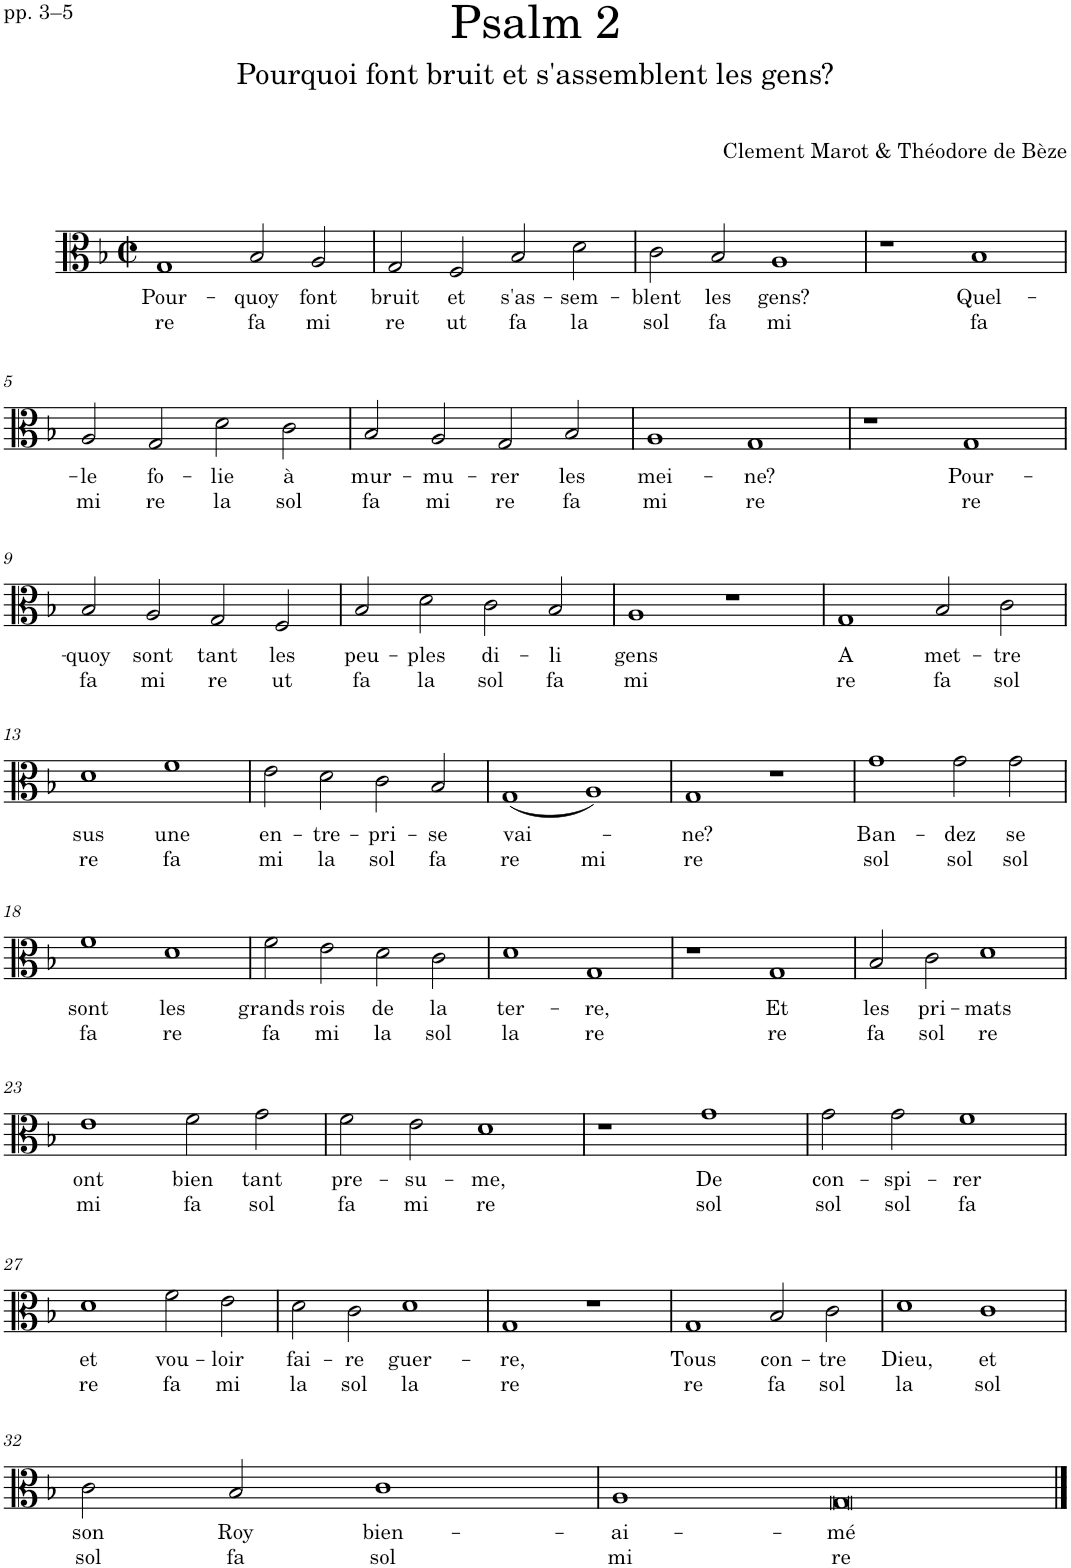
**kern	**text	**text
*part1	*part1	*part1
*staff1	*staff1	*staff1
*I"Voice	*	*
*I'Vo.	*	*
*clefC3	*	*
*k[b-]	*	*
*M4/2	*	*
*met(c|)	*	*
=1	=1	=1
!	!LO:LY:b	!LO:LY:b
1G	Pour-	re
!	!LO:LY:b	!LO:LY:b
2B-/	-quoy	fa
!	!LO:LY:b	!LO:LY:b
2A/	font	mi
=2	=2	=2
!	!LO:LY:b	!LO:LY:b
2G/	bruit	re
!	!LO:LY:b	!LO:LY:b
2F/	et	ut
!	!LO:LY:b	!LO:LY:b
2B-/	s'as-	fa
!	!LO:LY:b	!LO:LY:b
2d\	-sem-	la
=3	=3	=3
!	!LO:LY:b	!LO:LY:b
2c\	-blent	sol
!	!LO:LY:b	!LO:LY:b
2B-/	les	fa
!	!LO:LY:b	!LO:LY:b
1A	gens?	mi
=4	=4	=4
1r	.	.
!	!LO:LY:b	!LO:LY:b
1B-	Quel-	fa
!!LO:LB:g=z
=5	=5	=5
!	!LO:LY:b	!LO:LY:b
2A/	-le	mi
!	!LO:LY:b	!LO:LY:b
2G/	fo-	re
!	!LO:LY:b	!LO:LY:b
2d\	-lie	la
!	!LO:LY:b	!LO:LY:b
2c\	à	sol
=6	=6	=6
!	!LO:LY:b	!LO:LY:b
2B-/	mur-	fa
!	!LO:LY:b	!LO:LY:b
2A/	-mu-	mi
!	!LO:LY:b	!LO:LY:b
2G/	-rer	re
!	!LO:LY:b	!LO:LY:b
2B-/	les	fa
=7	=7	=7
!	!LO:LY:b	!LO:LY:b
1A	mei-	mi
!	!LO:LY:b	!LO:LY:b
1G	-ne?	re
=8	=8	=8
1r	.	.
!	!LO:LY:b	!LO:LY:b
1G	Pour-	re
!!LO:LB:g=z
=9	=9	=9
!	!LO:LY:b	!LO:LY:b
2B-/	-quoy	fa
!	!LO:LY:b	!LO:LY:b
2A/	sont	mi
!	!LO:LY:b	!LO:LY:b
2G/	tant	re
!	!LO:LY:b	!LO:LY:b
2F/	les	ut
=10	=10	=10
!	!LO:LY:b	!LO:LY:b
2B-/	peu-	fa
!	!LO:LY:b	!LO:LY:b
2d\	-ples	la
!	!LO:LY:b	!LO:LY:b
2c\	di-	sol
!	!LO:LY:b	!LO:LY:b
2B-/	-li	fa
=11	=11	=11
!	!LO:LY:b	!LO:LY:b
1A	-gens	mi
1r	.	.
=12	=12	=12
!	!LO:LY:b	!LO:LY:b
1G	A	re
!	!LO:LY:b	!LO:LY:b
2B-/	met-	fa
!	!LO:LY:b	!LO:LY:b
2c\	-tre	sol
!!LO:LB:g=z
=13	=13	=13
!	!LO:LY:b	!LO:LY:b
1d	sus	re
!	!LO:LY:b	!LO:LY:b
1f	une	fa
=14	=14	=14
!	!LO:LY:b	!LO:LY:b
2e\	en-	mi
!	!LO:LY:b	!LO:LY:b
2d\	-tre-	la
!	!LO:LY:b	!LO:LY:b
2c\	-pri-	sol
!	!LO:LY:b	!LO:LY:b
2B-/	-se	fa
=15	=15	=15
!	!LO:LY:b	!LO:LY:b
(1G	vai-	re
!	!	!LO:LY:b
1A)	.	mi
=16	=16	=16
!	!LO:LY:b	!LO:LY:b
1G	-ne?	re
1r	.	.
=17	=17	=17
!	!LO:LY:b	!LO:LY:b
1g	Ban-	sol
!	!LO:LY:b	!LO:LY:b
2g\	-dez	sol
!	!LO:LY:b	!LO:LY:b
2g\	se	sol
!!LO:LB:g=z
=18	=18	=18
!	!LO:LY:b	!LO:LY:b
1f	sont	fa
!	!LO:LY:b	!LO:LY:b
1d	les	re
=19	=19	=19
!	!LO:LY:b	!LO:LY:b
2f\	grands	fa
!	!LO:LY:b	!LO:LY:b
2e\	rois	mi
!	!LO:LY:b	!LO:LY:b
2d\	de	la
!	!LO:LY:b	!LO:LY:b
2c\	la	sol
=20	=20	=20
!	!LO:LY:b	!LO:LY:b
1d	ter-	la
!	!LO:LY:b	!LO:LY:b
1G	-re,	re
=21	=21	=21
1r	.	.
!	!LO:LY:b	!LO:LY:b
1G	Et	re
=22	=22	=22
!	!LO:LY:b	!LO:LY:b
2B-/	les	fa
!	!LO:LY:b	!LO:LY:b
2c\	pri-	sol
!	!LO:LY:b	!LO:LY:b
1d	-mats	re
!!LO:LB:g=z
=23	=23	=23
!	!LO:LY:b	!LO:LY:b
1e	ont	mi
!	!LO:LY:b	!LO:LY:b
2f\	bien	fa
!	!LO:LY:b	!LO:LY:b
2g\	tant	sol
=24	=24	=24
!	!LO:LY:b	!LO:LY:b
2f\	pre-	fa
!	!LO:LY:b	!LO:LY:b
2e\	-su-	mi
!	!LO:LY:b	!LO:LY:b
1d	-me,	re
=25	=25	=25
1r	.	.
!	!LO:LY:b	!LO:LY:b
1g	De	sol
=26	=26	=26
!	!LO:LY:b	!LO:LY:b
2g\	con-	sol
!	!LO:LY:b	!LO:LY:b
2g\	-spi-	sol
!	!LO:LY:b	!LO:LY:b
1f	-rer	fa
!!LO:LB:g=z
=27	=27	=27
!	!LO:LY:b	!LO:LY:b
1d	et	re
!	!LO:LY:b	!LO:LY:b
2f\	vou-	fa
!	!LO:LY:b	!LO:LY:b
2e\	-loir	mi
=28	=28	=28
!	!LO:LY:b	!LO:LY:b
2d\	fai-	la
!	!LO:LY:b	!LO:LY:b
2c\	-re	sol
!	!LO:LY:b	!LO:LY:b
1d	guer-	la
=29	=29	=29
!	!LO:LY:b	!LO:LY:b
1G	-re,	re
1r	.	.
=30	=30	=30
!	!LO:LY:b	!LO:LY:b
1G	Tous	re
!	!LO:LY:b	!LO:LY:b
2B-/	con-	fa
!	!LO:LY:b	!LO:LY:b
2c\	-tre	sol
=31	=31	=31
!	!LO:LY:b	!LO:LY:b
1d	Dieu,	la
!	!LO:LY:b	!LO:LY:b
1c	et	sol
!!LO:LB:g=z
=32	=32	=32
!	!LO:LY:b	!LO:LY:b
2c\	son	sol
!	!LO:LY:b	!LO:LY:b
2B-/	Roy	fa
!	!LO:LY:b	!LO:LY:b
1c	bien-	sol
=33	=33	=33
!	!LO:LY:b	!LO:LY:b
1A	-ai-	mi
!	!LO:LY:b	!LO:LY:b
1G	-mé	re
==	==	==
*-	*-	*-
